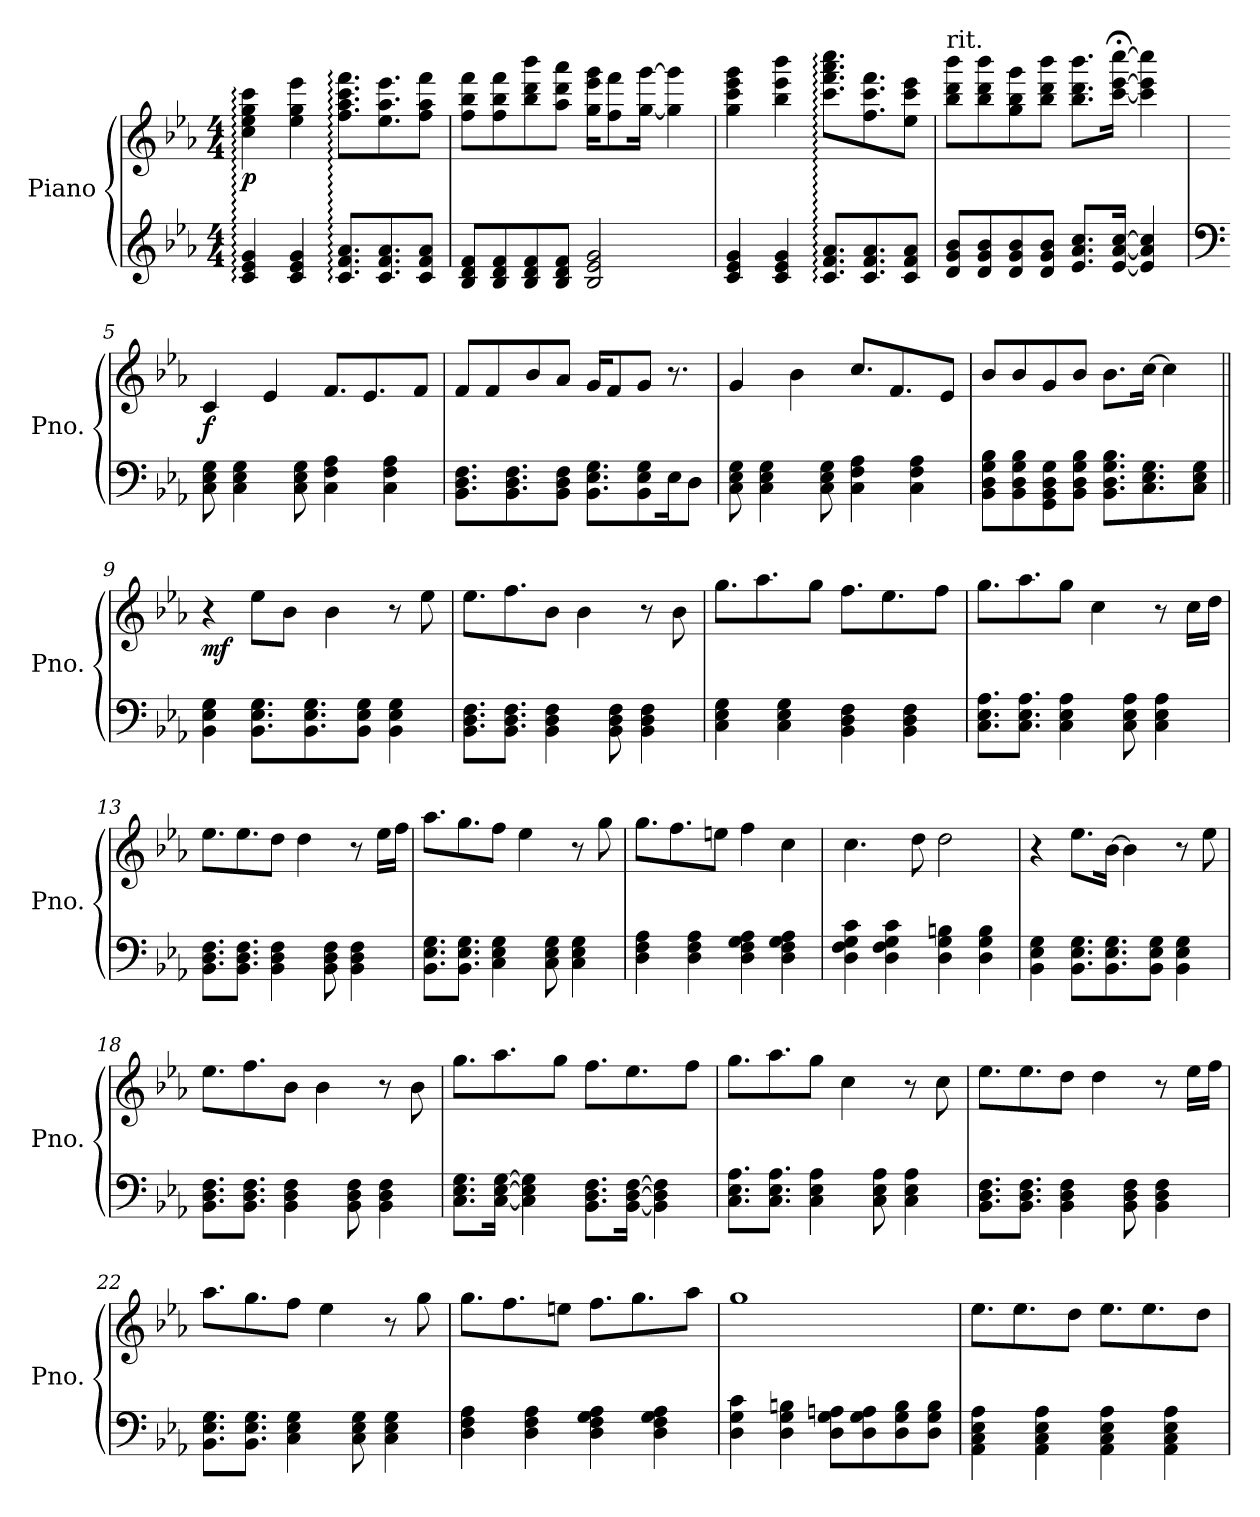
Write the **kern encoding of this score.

**kern	**kern	**dynam
*part1	*part1	*part1
*staff2	*staff1	*staff1/2
*I"Piano	*	*
*I'Pno.	*	*
*clefG2	*clefG2	*
*k[b-e-a-]	*k[b-e-a-]	*
*M4/4	*M4/4	*
*MM70	*MM70	*
=1	=1	=1
!	!	!LO:DY:b
4c/:: 4e-/:: 4g/::	4cc\:: 4ee-\:: 4gg\:: 4ccc\::	p
4c/ 4e-/ 4g/	4ee-\ 4gg\ 4eee-\	.
8.c/:: 8.f/:: 8.a-/::L	8.ff\:: 8.aa-\:: 8.ccc\:: 8.fff\::L	.
8.c/ 8.f/ 8.a-/	8.ee-\ 8.aa-\ 8.eee-\	.
8c/ 8f/ 8a-/J	8ff\ 8aa-\ 8fff\J	.
=2	=2	=2
8B-/ 8d/ 8f/L	8ff\ 8bb-\ 8fff\L	.
8B-/ 8d/ 8f/	8ff\ 8bb-\ 8fff\	.
8B-/ 8d/ 8f/	8bb-\ 8ddd\ 8bbb-\	.
8B-/ 8d/ 8f/J	8aa-\ 8ddd\ 8aaa-\J	.
2B-/ 2e-/ 2g/	16gg\ 16eee-\ 16ggg\KL	.
.	8ff\ 8fff\	.
.	[16gg\ [16ggg\Jk	.
.	4gg\] 4ggg\]	.
=3	=3	=3
4c/ 4e-/ 4g/	4gg\ 4ccc\ 4eee-\ 4ggg\	.
4c/ 4e-/ 4g/	4bb-\ 4eee-\ 4bbb-\	.
8.c/:: 8.f/:: 8.a-/::L	8.ccc\:: 8.fff\:: 8.aaa-\:: 8.cccc\::L	.
8.c/ 8.f/ 8.a-/	8.ff\ 8.ccc\ 8.fff\	.
8c/ 8f/ 8a-/J	8ee-\ 8ccc\ 8eee-\J	.
=4	=4	=4
!	!LO:TX:a:t=rit.	!
8d/ 8g/ 8b-/L	8bb-\ 8ddd\ 8bbb-\L	.
8d/ 8g/ 8b-/	8bb-\ 8ddd\ 8bbb-\	.
8d/ 8g/ 8b-/	8gg\ 8bb-\ 8ggg\	.
8d/ 8g/ 8b-/J	8bb-\ 8ddd\ 8bbb-\J	.
8.e-/ 8.a-/ 8.cc/L	8.bb-\ 8.ddd\ 8.bbb-\L	.
[16e-/ [16a-/ [16cc/Jk	[16ccc\;< [16eee-\;< [16cccc\;<Jk	.
4e-/] 4a-/] 4cc/]	4ccc\] 4eee-\] 4cccc\]	.
!!LO:LB:g=z
=5	=5	=5
*clefF4	*	*
*	*MM128	*
!	!	!LO:DY:b
8C\ 8E-\ 8G\	4c/	f
4C\ 4E-\ 4G\	.	.
.	4e-/	.
8C\ 8E-\ 8G\	.	.
4C\ 4F\ 4A-\	8.f/L	.
.	8.e-/	.
4C\ 4F\ 4A-\	.	.
.	8f/J	.
=6	=6	=6
8.BB-\ 8.D\ 8.F\L	8f/L	.
.	8f/	.
8.BB-\ 8.D\ 8.F\	.	.
.	8b-/	.
8BB-\ 8D\ 8F\J	8a-/J	.
8.BB-\ 8.E-\ 8.G\L	16g/KL	.
.	8f/	.
8BB-\ 8E-\ 8G\	8g/J	.
16E-\K	8.r	.
8D\J	.	.
=7	=7	=7
8C\ 8E-\ 8G\	4g/	.
4C\ 4E-\ 4G\	.	.
.	4b-\	.
8C\ 8E-\ 8G\	.	.
4C\ 4F\ 4A-\	8.cc/L	.
.	8.f/	.
4C\ 4F\ 4A-\	.	.
.	8e-/J	.
=8	=8	=8
8BB-\ 8D\ 8G\ 8B-\L	8b-/L	.
8BB-\ 8D\ 8G\ 8B-\	8b-/	.
8GG\ 8BB-\ 8D\ 8G\	8g/	.
8BB-\ 8D\ 8G\ 8B-\J	8b-/J	.
8.BB-\ 8.D\ 8.G\ 8.B-\L	8.b-\L	.
8.C\ 8.E-\ 8.G\	[16cc\Jk	.
.	4cc\]	.
8C\ 8E-\ 8G\J	.	.
!!LO:LB:g=z
=9||	=9||	=9||
!	!	!LO:DY:b
4BB-\ 4E-\ 4G\	4r	mf
8.BB-\ 8.E-\ 8.G\L	8ee-\L	.
.	8b-\J	.
8.BB-\ 8.E-\ 8.G\	.	.
.	4b-\	.
8BB-\ 8E-\ 8G\J	.	.
4BB-\ 4E-\ 4G\	8r	.
.	8ee-\	.
=10	=10	=10
8.BB-\ 8.D\ 8.F\L	8.ee-\L	.
8.BB-\ 8.D\ 8.F\J	8.ff\	.
4BB-\ 4D\ 4F\	8b-\J	.
.	4b-\	.
8BB-\ 8D\ 8F\	.	.
4BB-\ 4D\ 4F\	8r	.
.	8b-\	.
=11	=11	=11
4C\ 4E-\ 4G\	8.gg\L	.
.	8.aa-\	.
4C\ 4E-\ 4G\	.	.
.	8gg\J	.
4BB-\ 4D\ 4F\	8.ff\L	.
.	8.ee-\	.
4BB-\ 4D\ 4F\	.	.
.	8ff\J	.
=12	=12	=12
8.C\ 8.E-\ 8.A-\L	8.gg\L	.
8.C\ 8.E-\ 8.A-\J	8.aa-\	.
4C\ 4E-\ 4A-\	8gg\J	.
.	4cc\	.
8C\ 8E-\ 8A-\	.	.
4C\ 4E-\ 4A-\	8r	.
.	16cc\LL	.
.	16dd\JJ	.
!!LO:LB:g=z
=13	=13	=13
8.BB-\ 8.D\ 8.F\L	8.ee-\L	.
8.BB-\ 8.D\ 8.F\J	8.ee-\	.
4BB-\ 4D\ 4F\	8dd\J	.
.	4dd\	.
8BB-\ 8D\ 8F\	.	.
4BB-\ 4D\ 4F\	8r	.
.	16ee-\LL	.
.	16ff\JJ	.
=14	=14	=14
8.BB-\ 8.E-\ 8.G\L	8.aa-\L	.
8.BB-\ 8.E-\ 8.G\J	8.gg\	.
4C\ 4E-\ 4G\	8ff\J	.
.	4ee-\	.
8C\ 8E-\ 8G\	.	.
4C\ 4E-\ 4G\	8r	.
.	8gg\	.
=15	=15	=15
4D\ 4F\ 4A-\	8.gg\L	.
.	8.ff\	.
4D\ 4F\ 4A-\	.	.
.	8een\J	.
4D\ 4F\ 4G\ 4A-\	4ff\	.
4D\ 4F\ 4G\ 4A-\	4cc\	.
=16	=16	=16
4D\ 4F\ 4G\ 4c\	4.cc\	.
4D\ 4F\ 4G\ 4c\	.	.
.	8dd\	.
4D\ 4G\ 4Bn\	2dd\	.
4D\ 4G\ 4B\	.	.
!!LO:LB:g=z
=17	=17	=17
4BB-\ 4E-\ 4G\	4r	.
8.BB-\ 8.E-\ 8.G\L	8.ee-\L	.
8.BB-\ 8.E-\ 8.G\	[16b-\Jk	.
.	4b-\]	.
8BB-\ 8E-\ 8G\J	.	.
4BB-\ 4E-\ 4G\	8r	.
.	8ee-\	.
=18	=18	=18
8.BB-\ 8.D\ 8.F\L	8.ee-\L	.
8.BB-\ 8.D\ 8.F\J	8.ff\	.
4BB-\ 4D\ 4F\	8b-\J	.
.	4b-\	.
8BB-\ 8D\ 8F\	.	.
4BB-\ 4D\ 4F\	8r	.
.	8b-\	.
=19	=19	=19
8.C\ 8.E-\ 8.G\L	8.gg\L	.
[16C\ [16E-\ [16G\Jk	8.aa-\	.
4C\] 4E-\] 4G\]	.	.
.	8gg\J	.
8.BB-\ 8.D\ 8.F\L	8.ff\L	.
[16BB-\ [16D\ [16F\Jk	8.ee-\	.
4BB-\] 4D\] 4F\]	.	.
.	8ff\J	.
=20	=20	=20
8.C\ 8.E-\ 8.A-\L	8.gg\L	.
8.C\ 8.E-\ 8.A-\J	8.aa-\	.
4C\ 4E-\ 4A-\	8gg\J	.
.	4cc\	.
8C\ 8E-\ 8A-\	.	.
4C\ 4E-\ 4A-\	8r	.
.	8cc\	.
!!LO:LB:g=z
=21	=21	=21
8.BB-\ 8.D\ 8.F\L	8.ee-\L	.
8.BB-\ 8.D\ 8.F\J	8.ee-\	.
4BB-\ 4D\ 4F\	8dd\J	.
.	4dd\	.
8BB-\ 8D\ 8F\	.	.
4BB-\ 4D\ 4F\	8r	.
.	16ee-\LL	.
.	16ff\JJ	.
=22	=22	=22
8.BB-\ 8.E-\ 8.G\L	8.aa-\L	.
8.BB-\ 8.E-\ 8.G\J	8.gg\	.
4C\ 4E-\ 4G\	8ff\J	.
.	4ee-\	.
8C\ 8E-\ 8G\	.	.
4C\ 4E-\ 4G\	8r	.
.	8gg\	.
=23	=23	=23
4D\ 4F\ 4A-\	8.gg\L	.
.	8.ff\	.
4D\ 4F\ 4A-\	.	.
.	8een\J	.
4D\ 4F\ 4G\ 4A-\	8.ff\L	.
.	8.gg\	.
4D\ 4F\ 4G\ 4A-\	.	.
.	8aa-\J	.
=24	=24	=24
4D\ 4G\ 4c\	1gg	.
4D\ 4G\ 4Bn\	.	.
8D\ 8G\ 8An\L	.	.
8D\ 8G\ 8A\	.	.
8D\ 8G\ 8B\	.	.
8D\ 8G\ 8B\J	.	.
!!LO:PB:g=z
=25	=25	=25
4AA-\ 4C\ 4E-\ 4A-\	8.ee-\L	.
.	8.ee-\	.
4AA-\ 4C\ 4E-\ 4A-\	.	.
.	8dd\J	.
4AA-\ 4C\ 4E-\ 4A-\	8.ee-\L	.
.	8.ee-\	.
4AA-\ 4C\ 4E-\ 4A-\	.	.
.	8dd\J	.
=	=	=
*-	*-	*-
